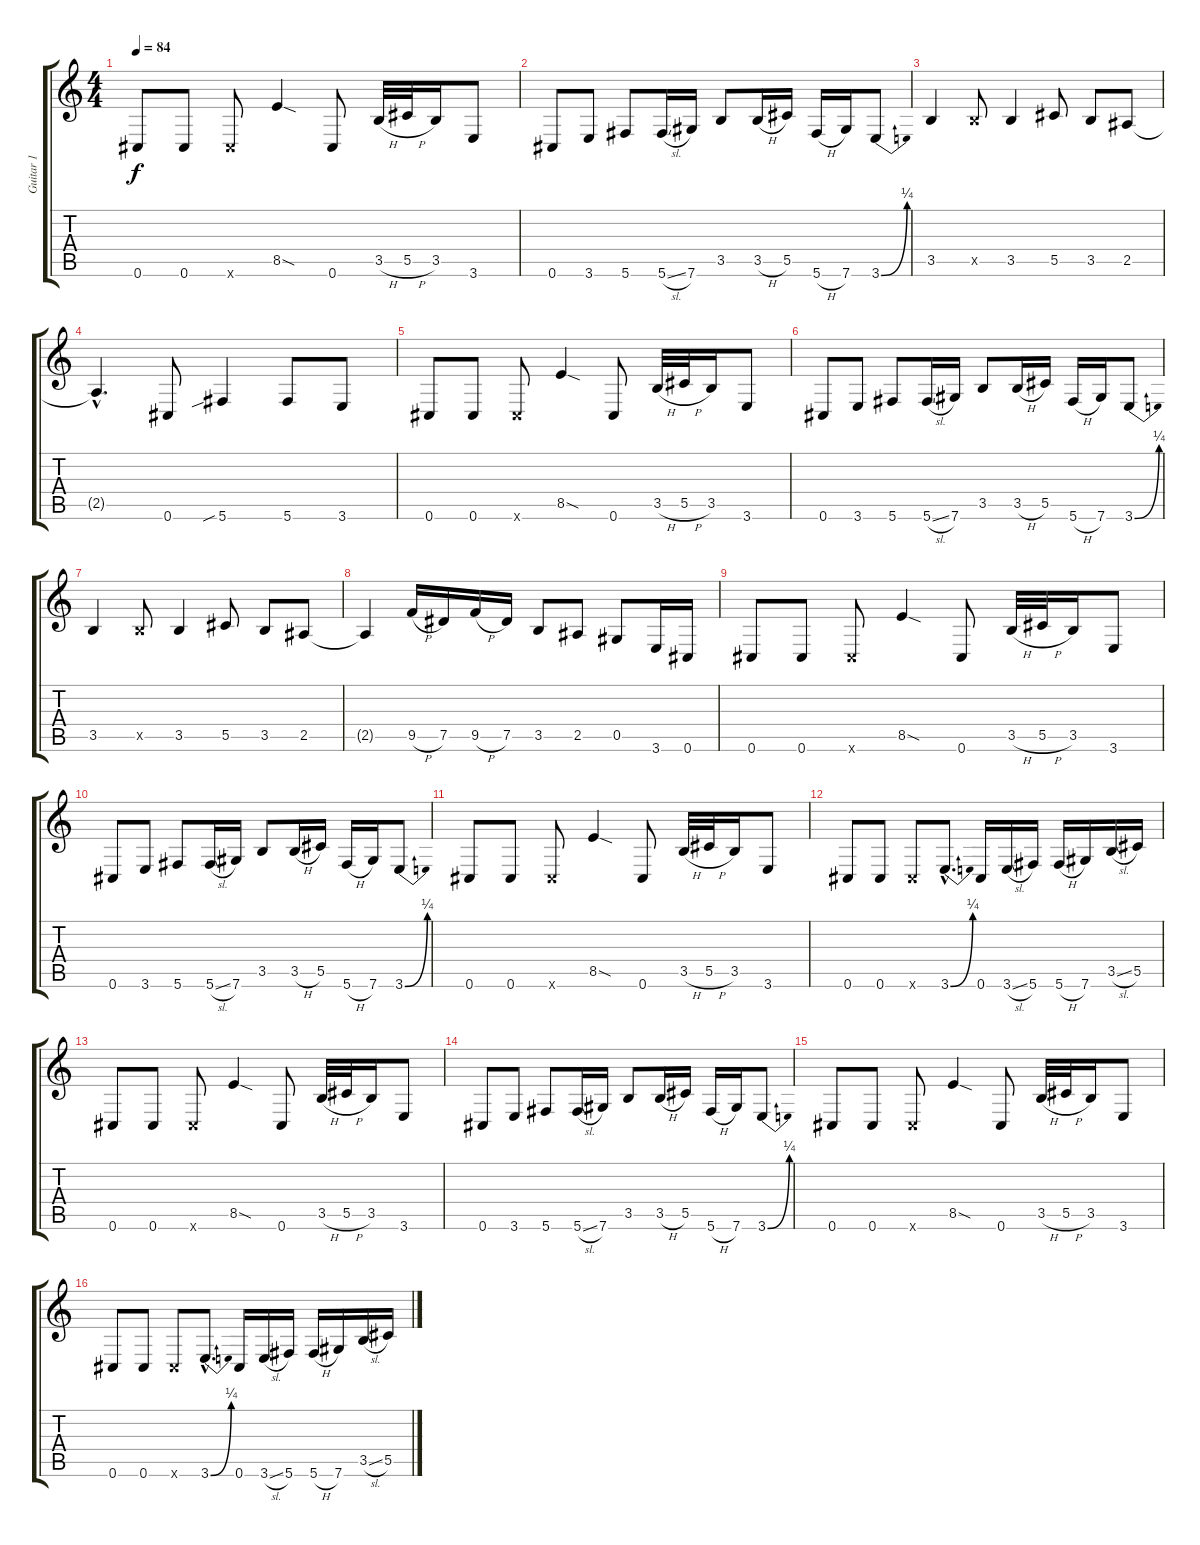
\track ("Guitar 1" "Guitar 1") {instrument acousticguitarsteel}
\staff {score tabs}
\tuning (Eb4 Bb3 Gb3 Db3 Ab2 Db2) {hide}
\ts (4 4)
\tempo 84
\clef g2
\ks c
0.6.8{dy f} 0.6.8 0.6{x}.8 8.5{sod}.4 0.6.8 3.5{h}.32 5.5{h}.32 3.5.16 3.6.8 |
0.6.8 3.6.8 5.6.8 5.6{sl}.16 7.6.16 3.5.8 3.5{h}.16 5.5.16 5.6{h}.16 7.6.16 3.6{be (bend 0 0 60 1)}.8 |
3.5.4 3.5{x}.8 3.5.4 5.5.8 3.5.8 2.5.8 |
2.5{hac t}.4{d} 0.6.8 5.6{sib}.4 5.6.8 3.6.8 |
0.6.8 0.6.8 0.6{x}.8 8.5{sod}.4 0.6.8 3.5{h}.32 5.5{h}.32 3.5.16 3.6.8 |
0.6.8 3.6.8 5.6.8 5.6{sl}.16 7.6.16 3.5.8 3.5{h}.16 5.5.16 5.6{h}.16 7.6.16 3.6{be (bend 0 0 60 1)}.8 |
3.5.4 3.5{x}.8 3.5.4 5.5.8 3.5.8 2.5.8 |
2.5{t}.4 9.5{h}.16 7.5.16 9.5{h}.16 7.5.16 3.5.8 2.5.8 0.5.8 3.6.16 0.6.16 |
0.6.8 0.6.8 0.6{x}.8 8.5{sod}.4 0.6.8 3.5{h}.32 5.5{h}.32 3.5.16 3.6.8 |
0.6.8 3.6.8 5.6.8 5.6{sl}.16 7.6.16 3.5.8 3.5{h}.16 5.5.16 5.6{h}.16 7.6.16 3.6{be (bend 0 0 60 1)}.8 |
0.6.8 0.6.8 0.6{x}.8 8.5{sod}.4 0.6.8 3.5{h}.32 5.5{h}.32 3.5.16 3.6.8 |
0.6.8 0.6.8 0.6{x}.8 3.6{be (bend 0 0 60 1) hac}.8{d} 0.6.16 3.6{sl}.16 5.6.16 5.6{h}.16 7.6.16 3.5{sl}.16 5.5.16 |
0.6.8 0.6.8 0.6{x}.8 8.5{sod}.4 0.6.8 3.5{h}.32 5.5{h}.32 3.5.16 3.6.8 |
0.6.8 3.6.8 5.6.8 5.6{sl}.16 7.6.16 3.5.8 3.5{h}.16 5.5.16 5.6{h}.16 7.6.16 3.6{be (bend 0 0 60 1)}.8 |
0.6.8 0.6.8 0.6{x}.8 8.5{sod}.4 0.6.8 3.5{h}.32 5.5{h}.32 3.5.16 3.6.8 |
0.6.8 0.6.8 0.6{x}.8 3.6{be (bend 0 0 60 1) hac}.8{d} 0.6.16 3.6{sl}.16 5.6.16 5.6{h}.16 7.6.16 3.5{sl}.16 5.5.16
